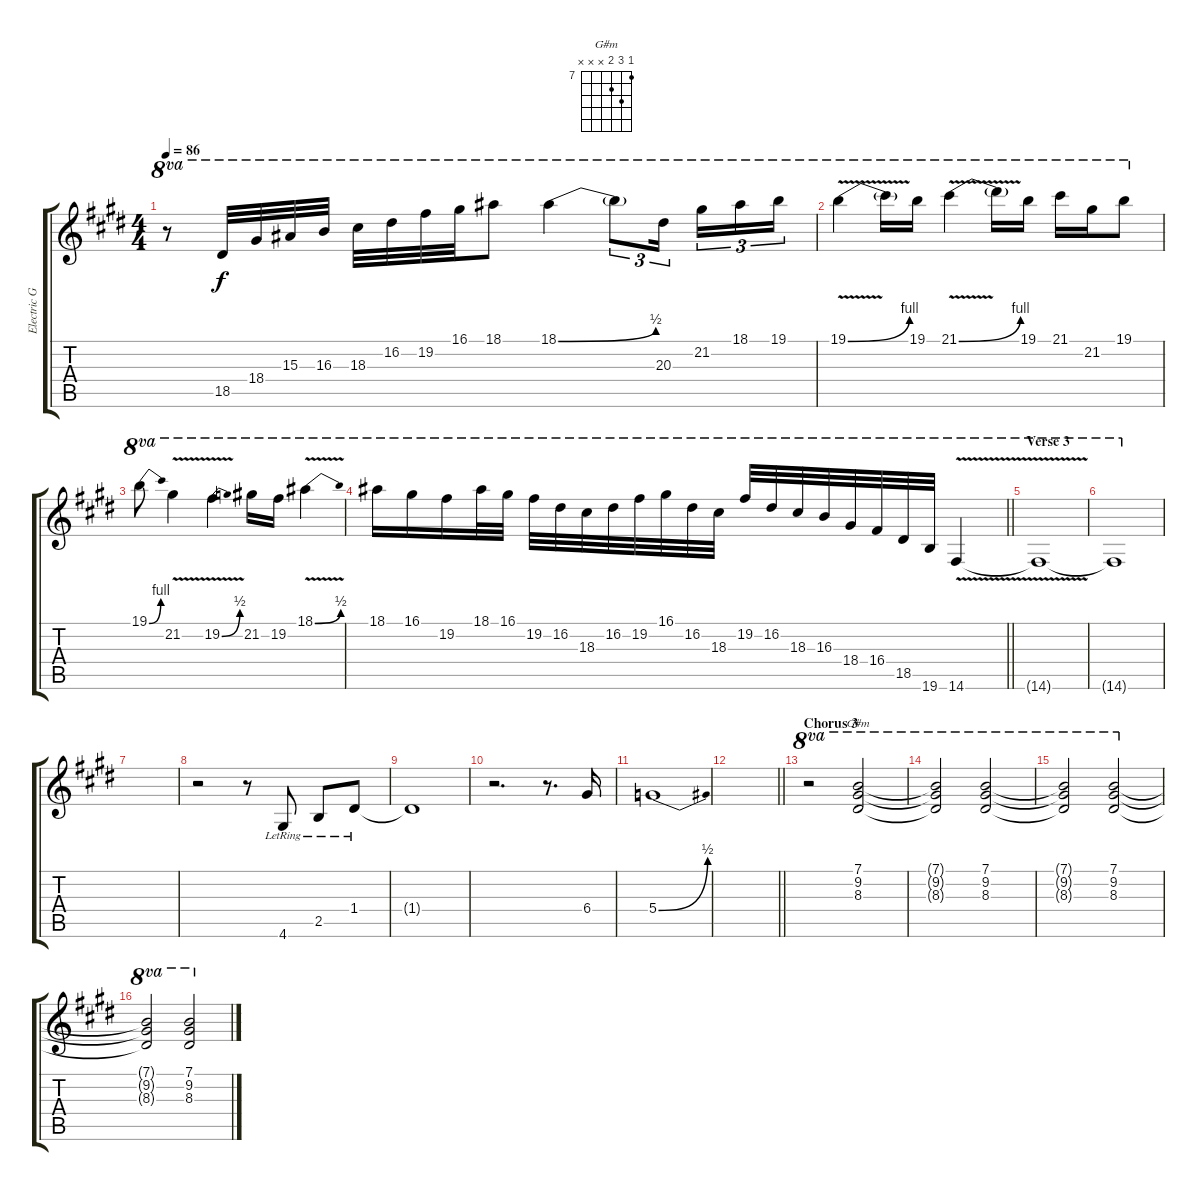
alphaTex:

\track ("Electric Guitar 2" "Electric G") {instrument electricguitarclean}
\staff {score tabs}
\tuning (E4 B3 G3 D3 A2 E2) {hide}
\chord ("G#m" 7 9 8 x x x) {firstfret 7}
\ts (4 4)
\tempo 86
\clef g2
\ks e
r.8{ot 8va dy f} 18.5.32{ot 8va} 18.4.32{ot 8va} 15.3.32{ot 8va} 16.3.32{ot 8va} 18.3.32{ot 8va} 16.2.32{ot 8va} 19.2.32{ot 8va} 16.1.32{ot 8va} 18.1.8{ot 8va} 18.1{be (bend 0 0 60 2)}.4{ot 8va} 18.1{t}.8{tu (3 2) ot 8va} 20.3.16{tu (3 2) ot 8va beam splitsecondary} 21.2.16{tu (3 2) ot 8va} 18.1.16{tu (3 2) ot 8va} 19.1.16{tu (3 2) ot 8va} |
19.1{be (bend 0 0 60 4) v}.4{ot 8va} 19.1{t}.16{ot 8va} 19.1.16{ot 8va} 21.1{be (bend 0 0 60 4) v}.4{ot 8va} 21.1{t}.16{ot 8va} 19.1.16{ot 8va} 21.1.16{ot 8va} 21.2.16{ot 8va} 19.1.8{ot 8va} |
19.1{be (bend 0 0 60 4)}.8{ot 8va} 21.2{v}.4{ot 8va} 19.2{be (bend 0 0 60 2) v}.4{ot 8va} 21.2.16{ot 8va} 19.2.16{ot 8va} 18.1{be (bend 0 0 60 2) v}.4{ot 8va} |
\barLineRight lightlight
18.1.16{ot 8va} 16.1.16{ot 8va} 19.2.16{ot 8va} 18.1.32{ot 8va} 16.1.32{ot 8va} 19.2.32{ot 8va} 16.2.32{ot 8va} 18.3.32{ot 8va} 16.2.32{ot 8va} 19.2.32{ot 8va} 16.1.32{ot 8va} 16.2.32{ot 8va} 18.3.32{ot 8va} 19.2.32{ot 8va} 16.2.32{ot 8va} 18.3.32{ot 8va} 16.3.32{ot 8va} 18.4.32{ot 8va} 16.4.32{ot 8va} 18.5.32{ot 8va} 19.6.32{ot 8va} 14.6{v}.4{ot 8va} |
\section ("" "Verse 3")
14.6{t}.1{ot 8va} |
14.6{t}.1{ot 8va} |
|
r.2 r.8 4.6{lr}.8{instrument electricguitarclean} 2.5{lr}.8 1.4{lr}.8 |
1.4{t}.1 |
r.2{d} r.8{d} 6.4.16 |
5.4{be (bend 0 0 60 2)}.1 |
\barLineRight lightlight
|
\section ("" "Chorus 3")
r.2{ot 8va} (7.1 9.2 8.3).2{ch "G#m" ot 8va} |
(7.1{t} 9.2{t} 8.3{t}).2{ot 8va} (7.1 9.2 8.3).2{ot 8va} |
(7.1{t} 9.2{t} 8.3{t}).2{ot 8va} (7.1 9.2 8.3).2{ot 8va} |
(7.1{t} 9.2{t} 8.3{t}).2{ot 8va} (7.1 9.2 8.3).2{ot 8va}
